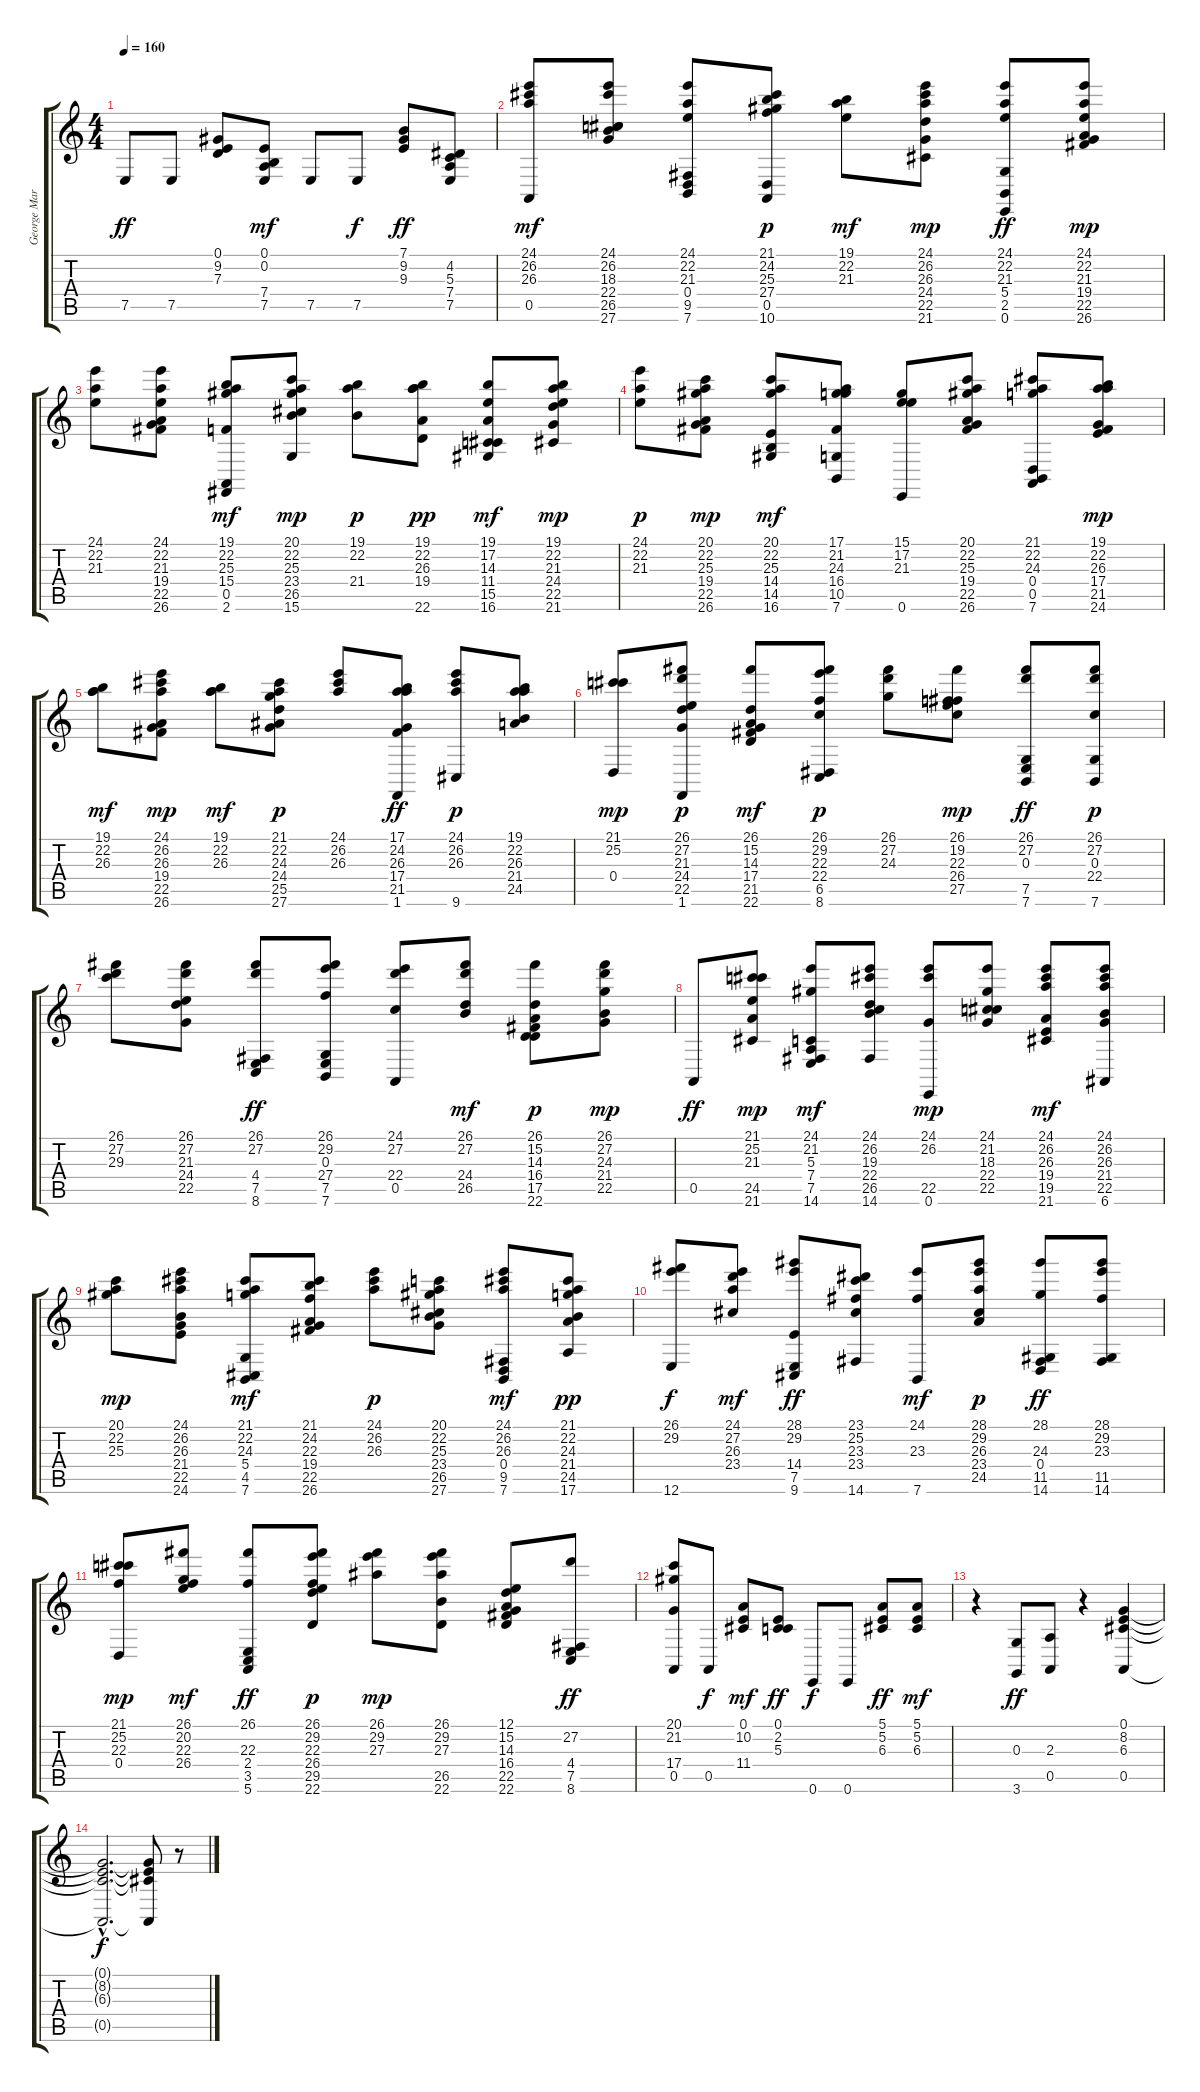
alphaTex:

\track ("George Martin" "George Mar") {instrument electricgrandpiano}
\staff {score tabs}
\tuning (E4 B3 G3 D3 A2 E2) {hide}
\ts (4 4)
\tempo 160
\clef g2
\ks c
7.5.8{dy ff} 7.5.8 (0.1 9.2 7.3).8 (0.1 0.2 7.4 7.5).8{dy mf} 7.5.8 7.5.8{dy f} (7.1 9.2 9.3).8{dy ff} (4.2 5.3 7.4 7.5).8 |
(24.1 26.2 26.3 0.5).8{dy mf} (24.1 26.2 18.3 22.4 26.5 27.6).8 (24.1 22.2 21.3 0.4 9.5 7.6).8 (21.1 24.2 25.3 27.4 0.5 10.6).8{dy p} (19.1 22.2 21.3).8{dy mf} (24.1 26.2 26.3 24.4 22.5 21.6).8{dy mp} (24.1 22.2 21.3 5.4 2.5 0.6).8{dy ff} (24.1 22.2 21.3 19.4 22.5 26.6).8{dy mp} |
(24.1 22.2 21.3).8 (24.1 22.2 21.3 19.4 22.5 26.6).8 (19.1 22.2 25.3 15.4 0.5 2.6).8{dy mf} (20.1 22.2 25.3 23.4 26.5 15.6).8{dy mp} (19.1 22.2 21.4).8{dy p} (19.1 22.2 26.3 19.4 22.6).8{dy pp} (19.1 17.2 14.3 11.4 15.5 16.6).8{dy mf} (19.1 22.2 21.3 24.4 22.5 21.6).8{dy mp} |
(24.1 22.2 21.3).8{dy p} (20.1 22.2 25.3 19.4 22.5 26.6).8{dy mp} (20.1 22.2 25.3 14.4 14.5 16.6).8{dy mf} (17.1 21.2 24.3 16.4 10.5 7.6).8 (15.1 17.2 21.3 0.6).8 (20.1 22.2 25.3 19.4 22.5 26.6).8 (21.1 22.2 24.3 0.4 0.5 7.6).8 (19.1 22.2 26.3 17.4 21.5 24.6).8{dy mp} |
(19.1 22.2 26.3).8{dy mf} (24.1 26.2 26.3 19.4 22.5 26.6).8{dy mp} (19.1 22.2 26.3).8{dy mf} (21.1 22.2 24.3 24.4 25.5 27.6).8{dy p} (24.1 26.2 26.3).8 (17.1 24.2 26.3 17.4 21.5 1.6).8{dy ff} (24.1 26.2 26.3 9.6).8{dy p} (19.1 22.2 26.3 21.4 24.5).8 |
(21.1 25.2 0.4).8{dy mp} (26.1 27.2 21.3 24.4 22.5 1.6).8{dy p} (26.1 15.2 14.3 17.4 21.5 22.6).8{dy mf} (26.1 29.2 22.3 22.4 6.5 8.6).8{dy p} (26.1 27.2 24.3).8 (26.1 19.2 22.3 26.4 27.5).8{dy mp} (26.1 27.2 0.3 7.5 7.6).8{dy ff} (26.1 27.2 0.3 22.4 7.6).8{dy p} |
(26.1 27.2 29.3).8 (26.1 27.2 21.3 24.4 22.5).8 (26.1 27.2 4.4 7.5 8.6).8{dy ff} (26.1 29.2 0.3 27.4 7.5 7.6).8 (24.1 27.2 22.4 0.5).8 (26.1 27.2 24.4 26.5).8{dy mf} (26.1 15.2 14.3 16.4 17.5 22.6).8{dy p} (26.1 27.2 24.3 21.4 22.5).8{dy mp} |
0.5.8{dy ff} (21.1 25.2 21.3 24.5 21.6).8{dy mp} (24.1 21.2 5.3 7.4 7.5 14.6).8{dy mf} (24.1 26.2 19.3 22.4 26.5 14.6).8 (24.1 26.2 22.5 0.6).8{dy mp} (24.1 21.2 18.3 22.4 22.5).8 (24.1 26.2 26.3 19.4 19.5 21.6).8{dy mf} (24.1 26.2 26.3 21.4 22.5 6.6).8 |
(20.1 22.2 25.3).8{dy mp} (24.1 26.2 26.3 21.4 22.5 24.6).8 (21.1 22.2 24.3 5.4 4.5 7.6).8{dy mf} (21.1 24.2 22.3 19.4 22.5 26.6).8 (24.1 26.2 26.3).8{dy p} (20.1 22.2 25.3 23.4 26.5 27.6).8 (24.1 26.2 26.3 0.4 9.5 7.6).8{dy mf} (21.1 22.2 24.3 21.4 24.5 17.6).8{dy pp} |
(26.1 29.2 12.6).8{dy f} (24.1 27.2 26.3 23.4).8{dy mf} (28.1 29.2 14.4 7.5 9.6).8{dy ff} (23.1 25.2 23.3 23.4 14.6).8 (24.1 23.3 7.6).8{dy mf} (28.1 29.2 26.3 23.4 24.5).8{dy p} (28.1 24.3 0.4 11.5 14.6).8{dy ff} (28.1 29.2 23.3 11.5 14.6).8 |
(21.1 25.2 22.3 0.4).8{dy mp} (26.1 20.2 22.3 26.4).8{dy mf} (26.1 22.3 2.4 3.5 5.6).8{dy ff} (26.1 29.2 22.3 26.4 29.5 22.6).8{dy p} (26.1 29.2 27.3).8{dy mp} (26.1 29.2 27.3 26.5 22.6).8 (12.1 15.2 14.3 16.4 22.5 22.6).8 (27.2 4.4 7.5 8.6).8{dy ff} |
(20.1 21.2 17.4 0.5).8 0.5.8{dy f} (0.1 10.2 11.4).8{dy mf} (0.1 2.2 5.3).8{dy ff} 0.6.8{dy f} 0.6.8 (5.1 5.2 6.3).8{dy ff} (5.1 5.2 6.3).8{dy mf} |
r.4 (0.3 3.6).8{dy ff} (2.3 0.5).8 r.4 (0.1 8.2 6.3 0.5).4 |
(0.1{hac t} 8.2{hac t} 6.3{hac t} 0.5{hac t}).2{d dy f} (0.1{t} 8.2{t} 6.3{t} 0.5{t}).8 r.8
